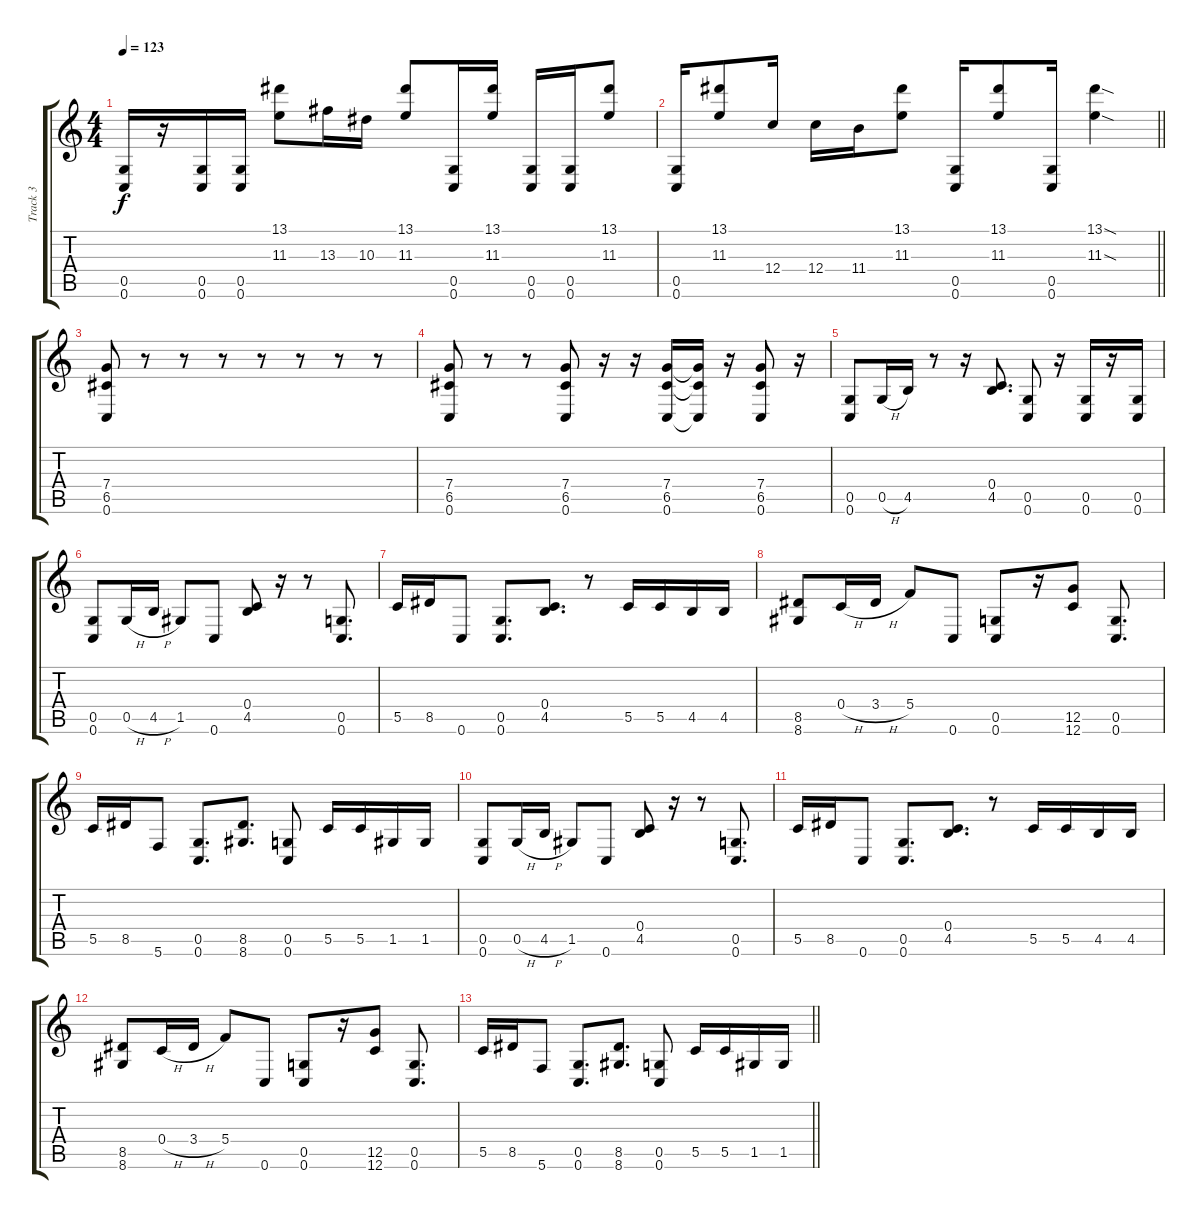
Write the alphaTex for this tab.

\track ("Track 3" "Track 3") {instrument distortionguitar}
\staff {score tabs}
\tuning (D4 A3 F3 C3 G2 C2) {hide}
\ts (4 4)
\tempo 123
\clef g2
\ks c
(0.5 0.6).16{dy f} r.16 (0.5 0.6).16 (0.5 0.6).16 (13.1 11.3).8 13.3.16 10.3.16 (13.1 11.3).8 (0.5 0.6).16 (13.1 11.3).16 (0.5 0.6).16 (0.5 0.6).16 (13.1 11.3).8 |
\barLineRight lightlight
(0.5 0.6).16 (13.1 11.3).8 12.4.16 12.4.16 11.4.16 (13.1 11.3).8 (0.5 0.6).16 (13.1 11.3).8 (0.5 0.6).16 (13.1{sod} 11.3{sod}).4 |
(7.4 6.5 0.6).8 r.8 r.8 r.8 r.8 r.8 r.8 r.8 |
(7.4 6.5 0.6).8 r.8 r.8 (7.4 6.5 0.6).8 r.16 r.16 (7.4 6.5 0.6).16 (7.4{t} 6.5{t} 0.6{t}).16 r.16 (7.4 6.5 0.6).8 r.16 |
(0.5 0.6).8 0.5{h}.16 4.5.16 r.8 r.16 (0.4 4.5).8{d} (0.5 0.6).8 r.16 (0.5 0.6).16 r.16 (0.5 0.6).16 |
(0.5 0.6).8 0.5{h}.16 4.5{h}.16 1.5.8 0.6.8 (0.4 4.5).8 r.16 r.8 (0.5 0.6).8{d} |
5.5.16 8.5.16 0.6.8 (0.5 0.6).8{d} (0.4 4.5).8{d} r.8 5.5.16 5.5.16 4.5.16 4.5.16 |
(8.5 8.6).8 0.4{h}.16 3.4{h}.16 5.4.8 0.6.8 (0.5 0.6).8 r.16 (12.5 12.6).8 (0.5 0.6).8{d} |
5.5.16 8.5.16 5.6.8 (0.5 0.6).8{d} (8.5 8.6).8{d} (0.5 0.6).8 5.5.16 5.5.16 1.5.16 1.5.16 |
(0.5 0.6).8 0.5{h}.16 4.5{h}.16 1.5.8 0.6.8 (0.4 4.5).8 r.16 r.8 (0.5 0.6).8{d} |
5.5.16 8.5.16 0.6.8 (0.5 0.6).8{d} (0.4 4.5).8{d} r.8 5.5.16 5.5.16 4.5.16 4.5.16 |
(8.5 8.6).8 0.4{h}.16 3.4{h}.16 5.4.8 0.6.8 (0.5 0.6).8 r.16 (12.5 12.6).8 (0.5 0.6).8{d} |
\barLineRight lightlight
5.5.16 8.5.16 5.6.8 (0.5 0.6).8{d} (8.5 8.6).8{d} (0.5 0.6).8 5.5.16 5.5.16 1.5.16 1.5.16
